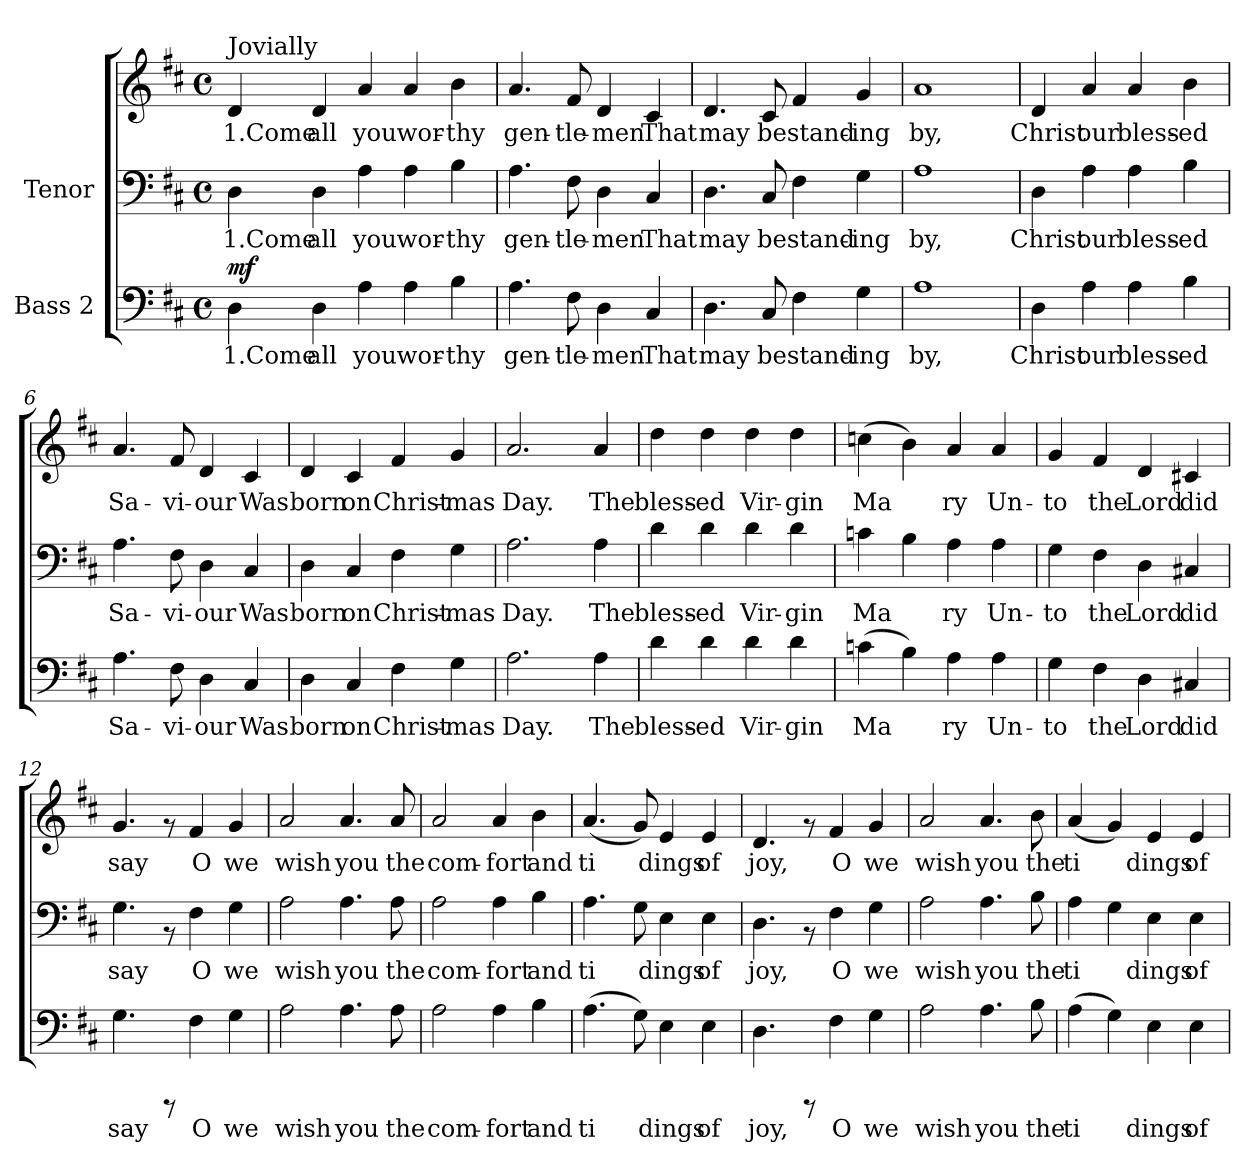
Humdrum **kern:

**kern	**text	**dynam	**kern	**text	**kern	**text	**dynam
*part2	*part2	*part2	*part1	*part1	*part1	*part1	*part1
*staff3	*staff3	*staff3	*staff2	*staff2	*staff1	*staff1	*staff1/2
*I"Bass 2	*	*	*I"Tenor	*	*	*	*
!!LO:PB:g=z
*stria5	*	*	*stria5	*	*stria5	*	*
*clefF4	*	*	*clefF4	*	*clefG2	*	*
*k[f#c#]	*	*	*k[f#c#]	*	*k[f#c#]	*	*
*D:	*	*	*D:	*	*D:	*	*
*M4/4	*	*	*M4/4	*	*M4/4	*	*
*met(c)	*	*	*met(c)	*	*met(c)	*	*
*MM160	*	*	*MM160	*	*MM160	*	*
=1	=1	=1	=1	=1	=1	=1	=1
!	!	!	!	!	!LO:TX:a:t=Jovially	!	!
!	!LO:LY:b:cj	!LO:DY:b	!	!LO:LY:b:cj	!	!LO:LY:b:cj	!LO:DY:b=2
!	!	!	!	!	!	!	!LO:DY:n=1:b
4D\	1.Come	mf	4D\	1.Come	4d/	1.Come	mf mf
!	!LO:LY:b:cj	!	!	!LO:LY:b:cj	!	!LO:LY:b:cj	!
4D\	all	.	4D\	all	4d/	all	.
!	!LO:LY:b:cj	!	!	!LO:LY:b:cj	!	!LO:LY:b:cj	!
4A\	you	.	4A\	you	4a/	you	.
!	!LO:LY:b:cj	!	!	!LO:LY:b:cj	!	!LO:LY:b:cj	!
4A\	wor-	.	4A\	wor-	4a/	wor-	.
!	!LO:LY:b:cj	!	!	!LO:LY:b:cj	!	!LO:LY:b:cj	!
4B\	-thy	.	4B\	-thy	4b\	-thy	.
=2	=2	=2	=2	=2	=2	=2	=2
!	!LO:LY:b:cj	!	!	!LO:LY:b:cj	!	!LO:LY:b:cj	!
4.A\	gen-	.	4.A\	gen-	4.a/	gen-	.
!	!LO:LY:b:cj	!	!	!LO:LY:b:cj	!	!LO:LY:b:cj	!
8F#\	-tle-	.	8F#\	-tle-	8f#/	-tle-	.
!	!LO:LY:b:cj	!	!	!LO:LY:b:cj	!	!LO:LY:b:cj	!
4D\	-men	.	4D\	-men	4d/	-men	.
!	!LO:LY:b:cj	!	!	!LO:LY:b:cj	!	!LO:LY:b:cj	!
4C#/	That	.	4C#/	That	4c#/	That	.
=3	=3	=3	=3	=3	=3	=3	=3
!	!LO:LY:b:cj	!	!	!LO:LY:b:cj	!	!LO:LY:b:cj	!
4.D\	may	.	4.D\	may	4.d/	may	.
!	!LO:LY:b:cj	!	!	!LO:LY:b:cj	!	!LO:LY:b:cj	!
8C#/	be	.	8C#/	be	8c#/	be	.
!	!LO:LY:b:cj	!	!	!LO:LY:b:cj	!	!LO:LY:b:cj	!
4F#\	stand-	.	4F#\	stand-	4f#/	stand-	.
!	!LO:LY:b:cj	!	!	!LO:LY:b:cj	!	!LO:LY:b:cj	!
4G\	-ing	.	4G\	-ing	4g/	-ing	.
=4	=4	=4	=4	=4	=4	=4	=4
!	!LO:LY:b:cj	!	!	!LO:LY:b:cj	!	!LO:LY:b:cj	!
1A	by,	.	1A	by,	1a	by,	.
!!LO:LB:g=z
=5	=5	=5	=5	=5	=5	=5	=5
!	!LO:LY:b:cj	!	!	!LO:LY:b:cj	!	!LO:LY:b:cj	!
4D\	Christ	.	4D\	Christ	4d/	Christ	.
!	!LO:LY:b:cj	!	!	!LO:LY:b:cj	!	!LO:LY:b:cj	!
4A\	our	.	4A\	our	4a/	our	.
!	!LO:LY:b:cj	!	!	!LO:LY:b:cj	!	!LO:LY:b:cj	!
4A\	bless-	.	4A\	bless-	4a/	bless-	.
!	!LO:LY:b:cj	!	!	!LO:LY:b:cj	!	!LO:LY:b:cj	!
4B\	-ed	.	4B\	-ed	4b\	-ed	.
=6	=6	=6	=6	=6	=6	=6	=6
!	!LO:LY:b:cj	!	!	!LO:LY:b:cj	!	!LO:LY:b:cj	!
4.A\	Sa-	.	4.A\	Sa-	4.a/	Sa-	.
!	!LO:LY:b:cj	!	!	!LO:LY:b:cj	!	!LO:LY:b:cj	!
8F#\	-vi-	.	8F#\	-vi-	8f#/	-vi-	.
!	!LO:LY:b:cj	!	!	!LO:LY:b:cj	!	!LO:LY:b:cj	!
4D\	-our	.	4D\	-our	4d/	-our	.
!	!LO:LY:b:cj	!	!	!LO:LY:b:cj	!	!LO:LY:b:cj	!
4C#/	Was	.	4C#/	Was	4c#/	Was	.
=7	=7	=7	=7	=7	=7	=7	=7
!	!LO:LY:b:cj	!	!	!LO:LY:b:cj	!	!LO:LY:b:cj	!
4D\	born	.	4D\	born	4d/	born	.
!	!LO:LY:b:cj	!	!	!LO:LY:b:cj	!	!LO:LY:b:cj	!
4C#/	on	.	4C#/	on	4c#/	on	.
!	!LO:LY:b:cj	!	!	!LO:LY:b:cj	!	!LO:LY:b:cj	!
4F#\	Christ-	.	4F#\	Christ-	4f#/	Christ-	.
!	!LO:LY:b:cj	!	!	!LO:LY:b:cj	!	!LO:LY:b:cj	!
4G\	-mas	.	4G\	-mas	4g/	-mas	.
=8	=8	=8	=8	=8	=8	=8	=8
!	!LO:LY:b:cj	!	!	!LO:LY:b:cj	!	!LO:LY:b:cj	!
2.A\	Day.	.	2.A\	Day.	2.a/	Day.	.
!	!LO:LY:b:cj	!	!	!LO:LY:b:cj	!	!LO:LY:b:cj	!
4A\	The	.	4A\	The	4a/	The	.
=9	=9	=9	=9	=9	=9	=9	=9
!	!LO:LY:b:cj	!	!	!LO:LY:b:cj	!	!LO:LY:b:cj	!
4d\	bless-	.	4d\	bless-	4dd\	bless-	.
!	!LO:LY:b:cj	!	!	!LO:LY:b:cj	!	!LO:LY:b:cj	!
4d\	-ed	.	4d\	-ed	4dd\	-ed	.
!	!LO:LY:b:cj	!	!	!LO:LY:b:cj	!	!LO:LY:b:cj	!
4d\	Vir-	.	4d\	Vir-	4dd\	Vir-	.
!	!LO:LY:b:cj	!	!	!LO:LY:b:cj	!	!LO:LY:b:cj	!
4d\	-gin	.	4d\	-gin	4dd\	-gin	.
!!LO:LB:g=z
=10	=10	=10	=10	=10	=10	=10	=10
!	!LO:LY:b:cj	!	!	!LO:LY:b:cj	!	!LO:LY:b:cj	!
(>4cn\	Ma-	.	4cn\	-Ma-	(>4ccn\	Ma-	.
!	!LO:LY:b:cj	!	!	!LO:LY:b:cj	!	!LO:LY:b:cj	!
4B\)	-	.	4B\	-	4b\)	-	.
!	!LO:LY:b:cj	!	!	!LO:LY:b:cj	!	!LO:LY:b:cj	!
4A\	ry	.	4A\	ry	4a/	ry	.
!	!LO:LY:b:cj	!	!	!LO:LY:b:cj	!	!LO:LY:b:cj	!
4A\	Un-	.	4A\	Un-	4a/	Un-	.
=11	=11	=11	=11	=11	=11	=11	=11
!	!LO:LY:b:cj	!	!	!LO:LY:b:cj	!	!LO:LY:b:cj	!
4G\	-to	.	4G\	to	4g/	-to	.
!	!LO:LY:b:cj	!	!	!LO:LY:b:cj	!	!LO:LY:b:cj	!
4F#\	the	.	4F#\	the	4f#/	the	.
!	!LO:LY:b:cj	!	!	!LO:LY:b:cj	!	!LO:LY:b:cj	!
4D\	Lord	.	4D\	Lord	4d/	Lord	.
!	!LO:LY:b:cj	!	!	!LO:LY:b:cj	!	!LO:LY:b:cj	!
4C#X/	did	.	4C#X/	did	4c#X/	did	.
=12	=12	=12	=12	=12	=12	=12	=12
!	!LO:LY:b:cj	!	!	!LO:LY:b:cj	!	!LO:LY:b:cj	!
4.G\	say	.	4.G\	say	4.g/	say	.
8rCCC	.	.	8rAA	.	8rf	.	.
!	!LO:LY:b:cj	!	!	!LO:LY:b:cj	!	!LO:LY:b:cj	!
4F#\	O	.	4F#\	O	4f#/	O	.
!	!LO:LY:b:cj	!	!	!LO:LY:b:cj	!	!LO:LY:b:cj	!
4G\	we	.	4G\	we	4g/	we	.
=13	=13	=13	=13	=13	=13	=13	=13
!	!LO:LY:b:cj	!	!	!LO:LY:b:cj	!	!LO:LY:b:cj	!
2A\	wish	.	2A\	wish	2a/	wish	.
!	!LO:LY:b:cj	!	!	!LO:LY:b:cj	!	!LO:LY:b:cj	!
4.A\	you	.	4.A\	you	4.a/	you	.
!	!LO:LY:b:cj	!	!	!LO:LY:b:cj	!	!LO:LY:b:cj	!
8A\	the	.	8A\	the	8a/	the	.
=14	=14	=14	=14	=14	=14	=14	=14
!	!LO:LY:b:cj	!	!	!LO:LY:b:cj	!	!LO:LY:b:cj	!
2A\	com-	.	2A\	com-	2a/	com-	.
!	!LO:LY:b:cj	!	!	!LO:LY:b:cj	!	!LO:LY:b:cj	!
4A\	-fort	.	4A\	-fort	4a/	-fort	.
!	!LO:LY:b:cj	!	!	!LO:LY:b:cj	!	!LO:LY:b:cj	!
4B\	and	.	4B\	and	4b\	and	.
!!LO:LB:g=z
=15	=15	=15	=15	=15	=15	=15	=15
!	!LO:LY:b:cj	!	!	!LO:LY:b:cj	!	!LO:LY:b:cj	!
(>4.A\	ti-	.	4.A\	ti-	(>4.a/	ti-	.
!	!LO:LY:b:cj	!	!	!LO:LY:b:cj	!	!LO:LY:b:cj	!
8G\)	-	.	8G\	-	8g/)	-	.
!	!LO:LY:b:cj	!	!	!LO:LY:b:cj	!	!LO:LY:b:cj	!
4E\	dings	.	4E\	dings	4e/	dings	.
!	!LO:LY:b:cj	!	!	!LO:LY:b:cj	!	!LO:LY:b:cj	!
4E\	of	.	4E\	of	4e/	of	.
=16	=16	=16	=16	=16	=16	=16	=16
!	!LO:LY:b:cj	!	!	!LO:LY:b:cj	!	!LO:LY:b:cj	!
4.D\	joy,	.	4.D\	joy,	4.d/	joy,	.
8rCCC	.	.	8rAA	.	8rf	.	.
!	!LO:LY:b:cj	!	!	!LO:LY:b:cj	!	!LO:LY:b:cj	!
4F#\	O	.	4F#\	O	4f#/	O	.
!	!LO:LY:b:cj	!	!	!LO:LY:b:cj	!	!LO:LY:b:cj	!
4G\	we	.	4G\	we	4g/	we	.
=17	=17	=17	=17	=17	=17	=17	=17
!	!LO:LY:b:cj	!	!	!LO:LY:b:cj	!	!LO:LY:b:cj	!
2A\	wish	.	2A\	wish	2a/	wish	.
!	!LO:LY:b:cj	!	!	!LO:LY:b:cj	!	!LO:LY:b:cj	!
4.A\	you	.	4.A\	you	4.a/	you	.
!	!LO:LY:b:cj	!	!	!LO:LY:b:cj	!	!LO:LY:b:cj	!
8B\	the	.	8B\	the	8b\	the	.
=18	=18	=18	=18	=18	=18	=18	=18
!	!LO:LY:b:cj	!	!	!LO:LY:b:cj	!	!LO:LY:b:cj	!
(>4A\	ti-	.	4A\	ti-	(>4a/	ti-	.
!	!LO:LY:b:cj	!	!	!LO:LY:b:cj	!	!LO:LY:b:cj	!
4G\)	-	.	4G\	-	4g/)	-	.
!	!LO:LY:b:cj	!	!	!LO:LY:b:cj	!	!LO:LY:b:cj	!
4E\	dings	.	4E\	dings	4e/	dings	.
!	!LO:LY:b:cj	!	!	!LO:LY:b:cj	!	!LO:LY:b:cj	!
4E\	of	.	4E\	of	4e/	of	.
=	=	=	=	=	=	=	=
*-	*-	*-	*-	*-	*-	*-	*-
